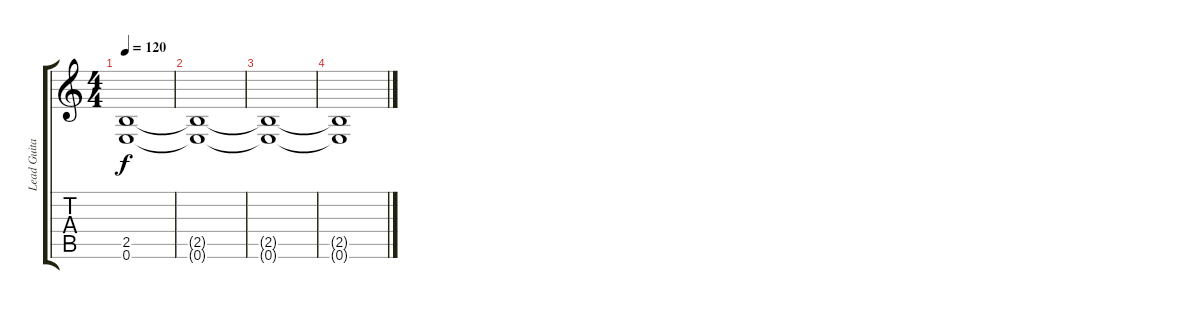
\track ("Lead Guitar" "Lead Guita") {instrument distortionguitar}
\staff {score tabs}
\tuning (E4 B3 G3 D3 A2 E2) {hide}
\ts (4 4)
\tempo 120
\clef g2
\ks c
(2.5{t} 0.6{t}).1{dy f} |
(2.5{t} 0.6{t}).1 |
(2.5{t} 0.6{t}).1 |
(2.5{t} 0.6{t}).1
